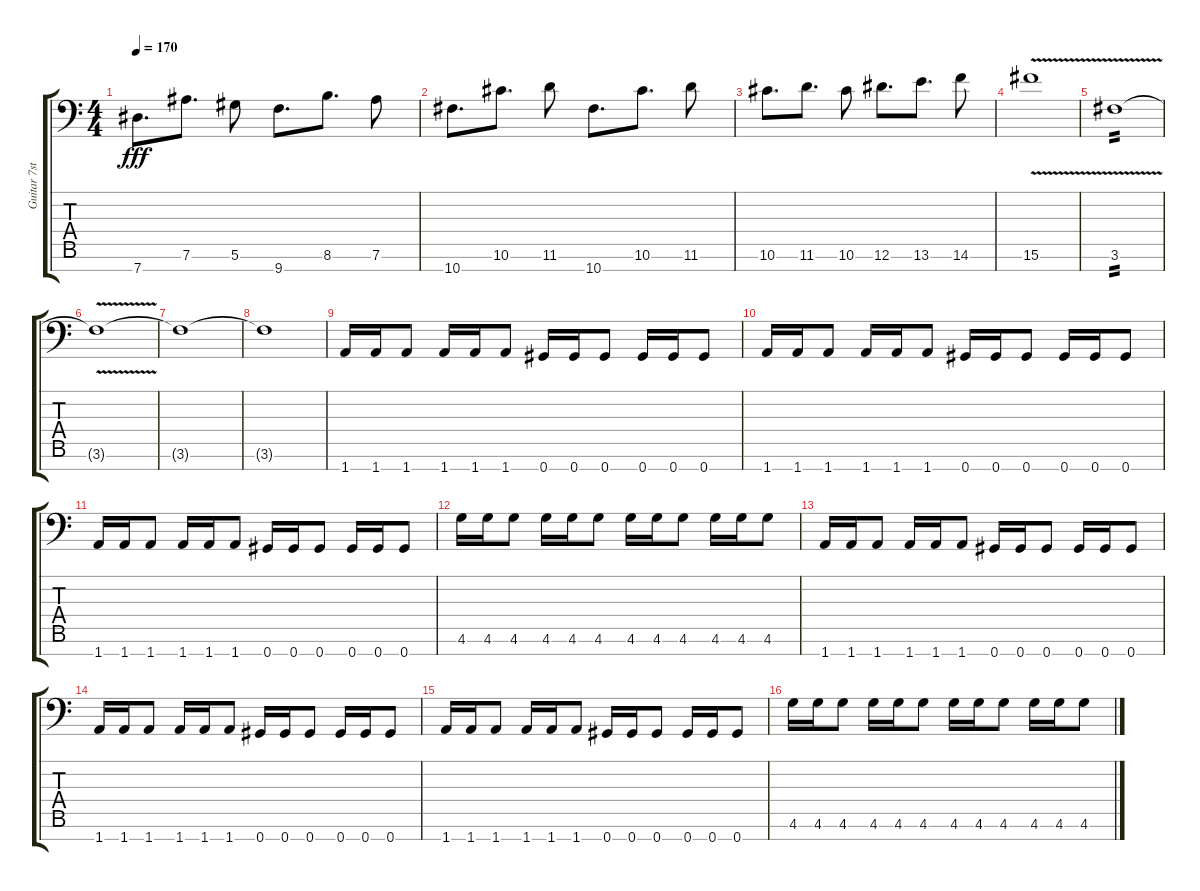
\track ("Guitar 7str Drop G#" "Guitar 7st") {instrument distortionguitar}
\staff {score tabs}
\tuning (Eb4 Bb3 Gb3 Db3 Ab2 Eb2 Ab1) {hide}
\ts (4 4)
\tempo 170
\clef f4
\ks c
7.7.8{d dy fff} 7.6.8{d} 5.6.8 9.7.8{d} 8.6.8{d} 7.6.8 |
10.7.8{d} 10.6.8{d} 11.6.8 10.7.8{d} 10.6.8{d} 11.6.8 |
10.6.8{d} 11.6.8{d} 10.6.8 12.6.8{d} 13.6.8{d} 14.6.8 |
15.6{v}.1 |
3.6{v}.1{tp 2} |
3.6{t}.1 |
3.6{t}.1 |
3.6{t}.1 |
1.7.16 1.7.16 1.7.8 1.7.16 1.7.16 1.7.8 0.7.16 0.7.16 0.7.8 0.7.16 0.7.16 0.7.8 |
1.7.16 1.7.16 1.7.8 1.7.16 1.7.16 1.7.8 0.7.16 0.7.16 0.7.8 0.7.16 0.7.16 0.7.8 |
1.7.16 1.7.16 1.7.8 1.7.16 1.7.16 1.7.8 0.7.16 0.7.16 0.7.8 0.7.16 0.7.16 0.7.8 |
4.6.16 4.6.16 4.6.8 4.6.16 4.6.16 4.6.8 4.6.16 4.6.16 4.6.8 4.6.16 4.6.16 4.6.8 |
1.7.16 1.7.16 1.7.8 1.7.16 1.7.16 1.7.8 0.7.16 0.7.16 0.7.8 0.7.16 0.7.16 0.7.8 |
1.7.16 1.7.16 1.7.8 1.7.16 1.7.16 1.7.8 0.7.16 0.7.16 0.7.8 0.7.16 0.7.16 0.7.8 |
1.7.16 1.7.16 1.7.8 1.7.16 1.7.16 1.7.8 0.7.16 0.7.16 0.7.8 0.7.16 0.7.16 0.7.8 |
4.6.16 4.6.16 4.6.8 4.6.16 4.6.16 4.6.8 4.6.16 4.6.16 4.6.8 4.6.16 4.6.16 4.6.8
